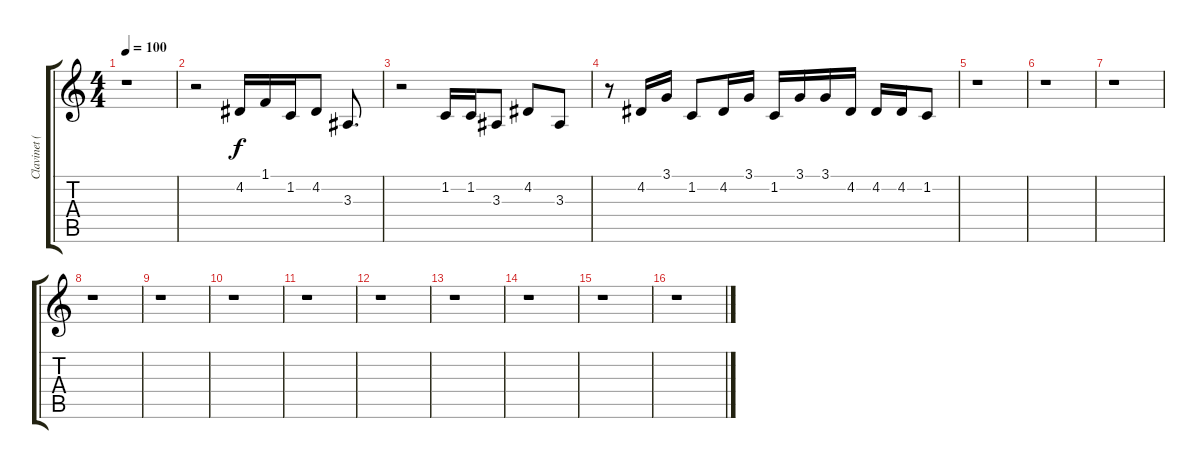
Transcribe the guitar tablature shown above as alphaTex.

\track ("Clavinet (Preston)" "Clavinet (") {instrument clavinet}
\staff {score tabs}
\tuning (E4 B3 G3 D3 A2 E2) {hide}
\ts (4 4)
\tempo 100
\clef g2
\ks c
r.1{dy f} |
r.2 4.2.16 1.1.16 1.2.16 4.2.8 3.3.8{d} |
r.2 1.2.16 1.2.16 3.3.8 4.2.8 3.3.8 |
r.8 4.2.16 3.1.16 1.2.8 4.2.16 3.1.16 1.2.16 3.1.16 3.1.16 4.2.16 4.2.16 4.2.16 1.2.8 |
r.1 |
r.1 |
r.1 |
r.1 |
r.1 |
r.1 |
r.1 |
r.1 |
r.1 |
r.1 |
r.1 |
r.1
